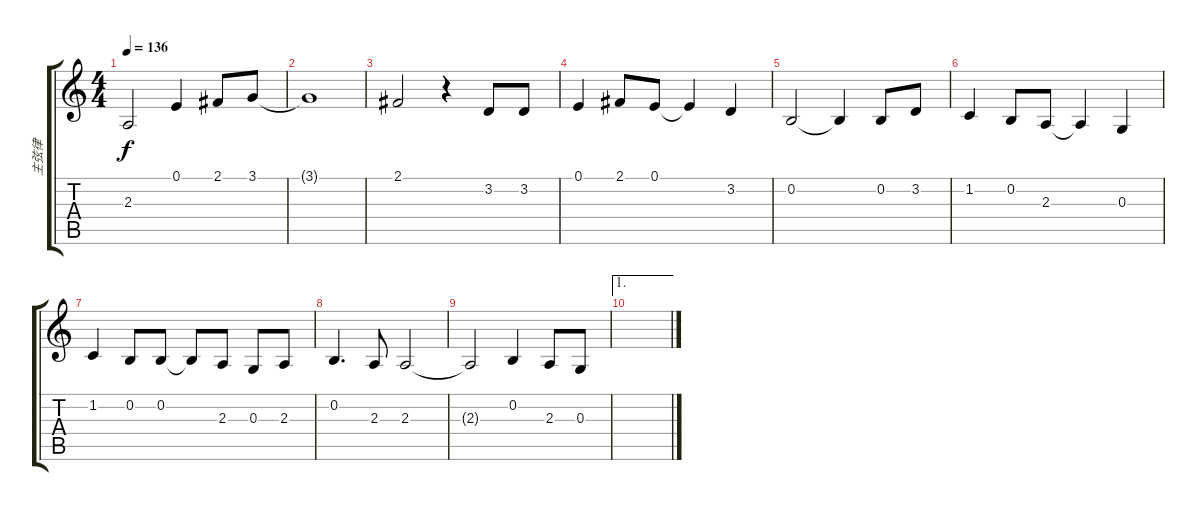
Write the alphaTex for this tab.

\track ("主弦律" "主弦律") {instrument tenorsax}
\staff {score tabs}
\tuning (E4 B3 G3 D3 A2 E2) {hide}
\ts (4 4)
\tempo 136
\clef g2
\ks c
2.3{t}.2{dy f} 0.1.4 2.1.8 3.1.8 |
3.1{t}.1 |
2.1.2 r.4 3.2.8 3.2.8 |
0.1.4 2.1.8 0.1.8 0.1{t}.4 3.2.4 |
0.2.2 0.2{t}.4 0.2.8 3.2.8 |
1.2.4 0.2.8 2.3.8 2.3{t}.4 0.3.4 |
1.2.4 0.2.8 0.2.8 0.2{t}.8 2.3.8 0.3.8 2.3.8 |
0.2.4{d} 2.3.8 2.3.2 |
2.3{t}.2 0.2.4 2.3.8 0.3.8 |
\ae 1
